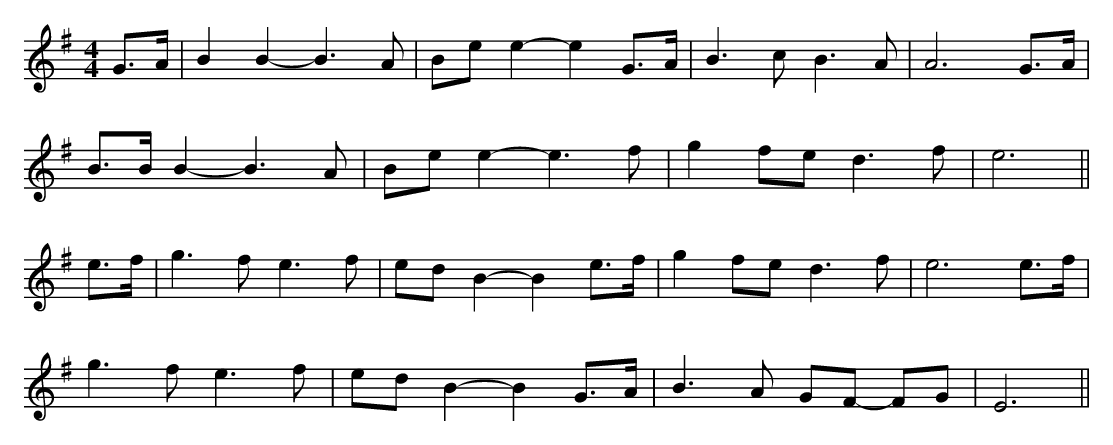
X:1
M:4/4
K:Emin
G>A| B2 B2- B3 A|Be e2- e2 G>A|B3 c B3 A|A6 G>A|
B>B B2- B3 A|Be e2- e3 f|g2 fe d3 f| e6 ||
e>f|g3 f e3 f| ed B2-B2 e>f|g2 fe d3 f|e6 e>f|
g3 f e3 f|ed B2- B2 G>A|B3 A GF- FG| E6||
